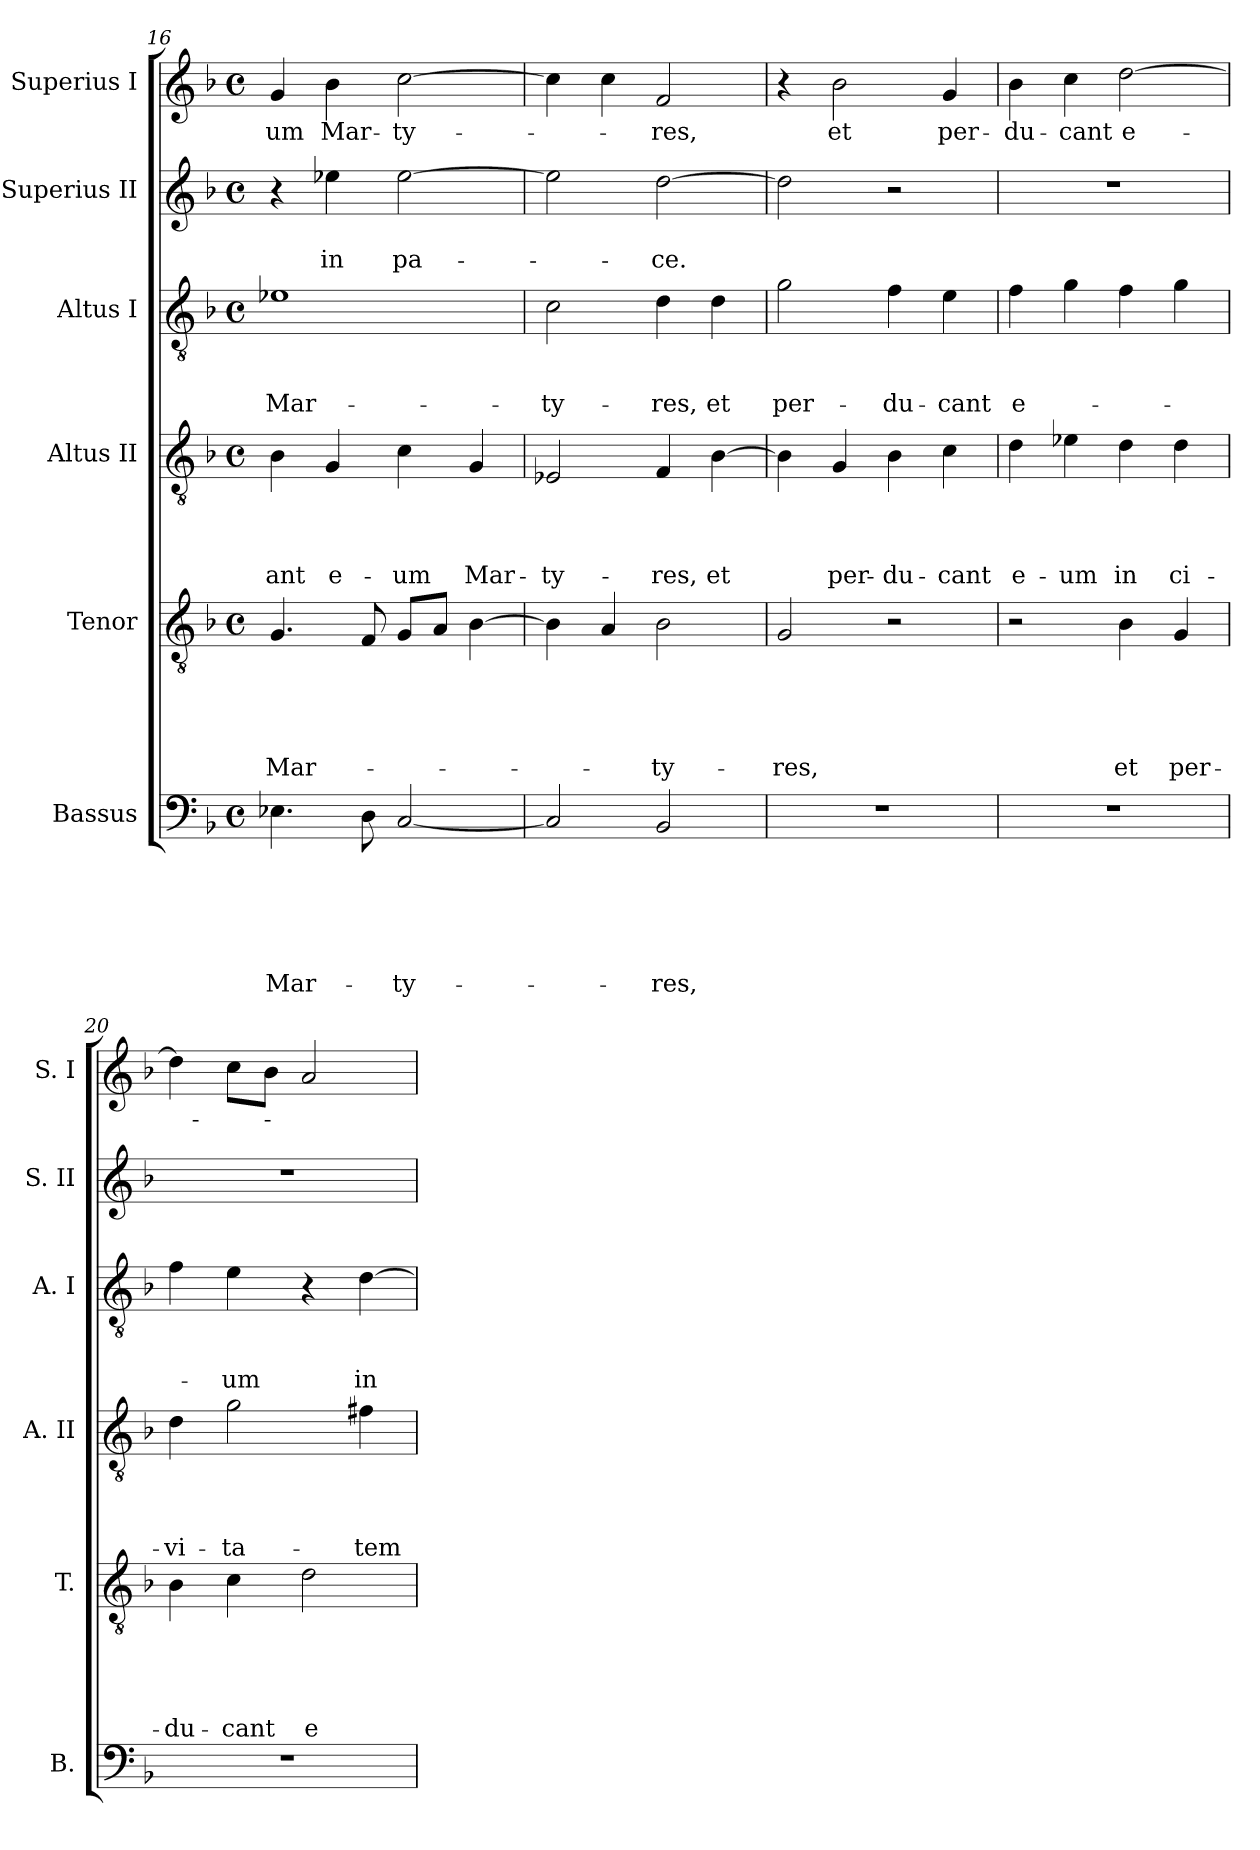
**kern	**text	**text	**text	**text	**text	**text	**kern	**text	**text	**text	**text	**text	**kern	**text	**text	**text	**text	**kern	**text	**text	**text	**kern	**text	**text	**kern	**text
*part6	*part6	*part6	*part6	*part6	*part6	*part6	*part5	*part5	*part5	*part5	*part5	*part5	*part4	*part4	*part4	*part4	*part4	*part3	*part3	*part3	*part3	*part2	*part2	*part2	*part1	*part1
*staff6	*staff6	*staff6	*staff6	*staff6	*staff6	*staff6	*staff5	*staff5	*staff5	*staff5	*staff5	*staff5	*staff4	*staff4	*staff4	*staff4	*staff4	*staff3	*staff3	*staff3	*staff3	*staff2	*staff2	*staff2	*staff1	*staff1
*I"Bassus	*	*	*	*	*	*	*I"Tenor	*	*	*	*	*	*I"Altus II	*	*	*	*	*I"Altus I	*	*	*	*I"Superius II	*	*	*I"Superius I	*
*I'B.	*	*	*	*	*	*	*I'T.	*	*	*	*	*	*I'A. II	*	*	*	*	*I'A. I	*	*	*	*I'S. II	*	*	*I'S. I	*
*clefF4	*	*	*	*	*	*	*clefGv2	*	*	*	*	*	*clefGv2	*	*	*	*	*clefGv2	*	*	*	*clefG2	*	*	*clefG2	*
*k[b-]	*	*	*	*	*	*	*k[b-]	*	*	*	*	*	*k[b-]	*	*	*	*	*k[b-]	*	*	*	*k[b-]	*	*	*k[b-]	*
*F:	*	*	*	*	*	*	*F:	*	*	*	*	*	*F:	*	*	*	*	*F:	*	*	*	*F:	*	*	*F:	*
*M4/4	*	*	*	*	*	*	*M4/4	*	*	*	*	*	*M4/4	*	*	*	*	*M4/4	*	*	*	*M4/4	*	*	*M4/4	*
*met(c)	*	*	*	*	*	*	*met(c)	*	*	*	*	*	*met(c)	*	*	*	*	*met(c)	*	*	*	*met(c)	*	*	*met(c)	*
=16	=16	=16	=16	=16	=16	=16	=16	=16	=16	=16	=16	=16	=16	=16	=16	=16	=16	=16	=16	=16	=16	=16	=16	=16	=16	=16
4.E-X\	.	.	.	.	.	Mar-	4.G/	.	.	.	.	Mar-	4B-\	.	.	.	-ant	1e-X	.	.	Mar-	4r	.	.	4g/	-um
.	.	.	.	.	.	.	.	.	.	.	.	.	4G/	.	.	.	e-	.	.	.	.	4ee-X\	.	in	4b-\	Mar-
8D\	.	.	.	.	.	.	8F/	.	.	.	.	.	.	.	.	.	.	.	.	.	.	.	.	.	.	.
[2C/	.	.	.	.	.	-ty-	8G/L	.	.	.	.	.	4c\	.	.	.	-um	.	.	.	.	[2ee-\	.	pa-	[2cc\	-ty-
.	.	.	.	.	.	.	8A/J	.	.	.	.	.	.	.	.	.	.	.	.	.	.	.	.	.	.	.
.	.	.	.	.	.	.	[4B-\	.	.	.	.	.	4G/	.	.	.	Mar-	.	.	.	.	.	.	.	.	.
=17	=17	=17	=17	=17	=17	=17	=17	=17	=17	=17	=17	=17	=17	=17	=17	=17	=17	=17	=17	=17	=17	=17	=17	=17	=17	=17
2C/]	.	.	.	.	.	.	4B-\]	.	.	.	.	.	2E-X/	.	.	.	-ty-	2c\	.	.	-ty-	2ee-\]	.	.	4cc\]	.
.	.	.	.	.	.	.	4A/	.	.	.	.	.	.	.	.	.	.	.	.	.	.	.	.	.	4cc\	.
2BB-/	.	.	.	.	.	-res,	2B-\	.	.	.	.	-ty-	4F/	.	.	.	-res,	4d\	.	.	-res,	[2dd\	.	-ce.	2f/	-res,
.	.	.	.	.	.	.	.	.	.	.	.	.	[4B-\	.	.	.	et	4d\	.	.	et	.	.	.	.	.
!!LO:LB:g=z
=18	=18	=18	=18	=18	=18	=18	=18	=18	=18	=18	=18	=18	=18	=18	=18	=18	=18	=18	=18	=18	=18	=18	=18	=18	=18	=18
1r	.	.	.	.	.	.	2G/	.	.	.	.	-res,	4B-\]	.	.	.	.	2g\	.	.	per-	2dd\]	.	.	4r	.
.	.	.	.	.	.	.	.	.	.	.	.	.	4G/	.	.	.	per-	.	.	.	.	.	.	.	2b-\	et
.	.	.	.	.	.	.	2r	.	.	.	.	.	4B-\	.	.	.	-du-	4f\	.	.	-du-	2r	.	.	.	.
.	.	.	.	.	.	.	.	.	.	.	.	.	4c\	.	.	.	-cant	4e\	.	.	-cant	.	.	.	4g/	per-
=19	=19	=19	=19	=19	=19	=19	=19	=19	=19	=19	=19	=19	=19	=19	=19	=19	=19	=19	=19	=19	=19	=19	=19	=19	=19	=19
1r	.	.	.	.	.	.	2r	.	.	.	.	.	4d\	.	.	.	e-	4f\	.	.	e-	1r	.	.	4b-\	-du-
.	.	.	.	.	.	.	.	.	.	.	.	.	4e-X\	.	.	.	-um	4g\	.	.	.	.	.	.	4cc\	-cant
.	.	.	.	.	.	.	4B-\	.	.	.	.	et	4d\	.	.	.	in	4f\	.	.	.	.	.	.	[2dd\	e-
.	.	.	.	.	.	.	4G/	.	.	.	.	per-	4d\	.	.	.	ci-	4g\	.	.	.	.	.	.	.	.
=20	=20	=20	=20	=20	=20	=20	=20	=20	=20	=20	=20	=20	=20	=20	=20	=20	=20	=20	=20	=20	=20	=20	=20	=20	=20	=20
1r	.	.	.	.	.	.	4B-\	.	.	.	.	-du-	4d\	.	.	.	-vi-	4f\	.	.	.	1r	.	.	4dd\]	.
.	.	.	.	.	.	.	4c\	.	.	.	.	-cant	2g\	.	.	.	-ta-	4e\	.	.	-um	.	.	.	8cc\L	.
.	.	.	.	.	.	.	.	.	.	.	.	.	.	.	.	.	.	.	.	.	.	.	.	.	8b-\J	.
.	.	.	.	.	.	.	2d\	.	.	.	.	e-	.	.	.	.	.	4r	.	.	.	.	.	.	2a/	.
.	.	.	.	.	.	.	.	.	.	.	.	.	4f#X\	.	.	.	-tem	[4d\	.	.	in	.	.	.	.	.
=	=	=	=	=	=	=	=	=	=	=	=	=	=	=	=	=	=	=	=	=	=	=	=	=	=	=
*-	*-	*-	*-	*-	*-	*-	*-	*-	*-	*-	*-	*-	*-	*-	*-	*-	*-	*-	*-	*-	*-	*-	*-	*-	*-	*-
